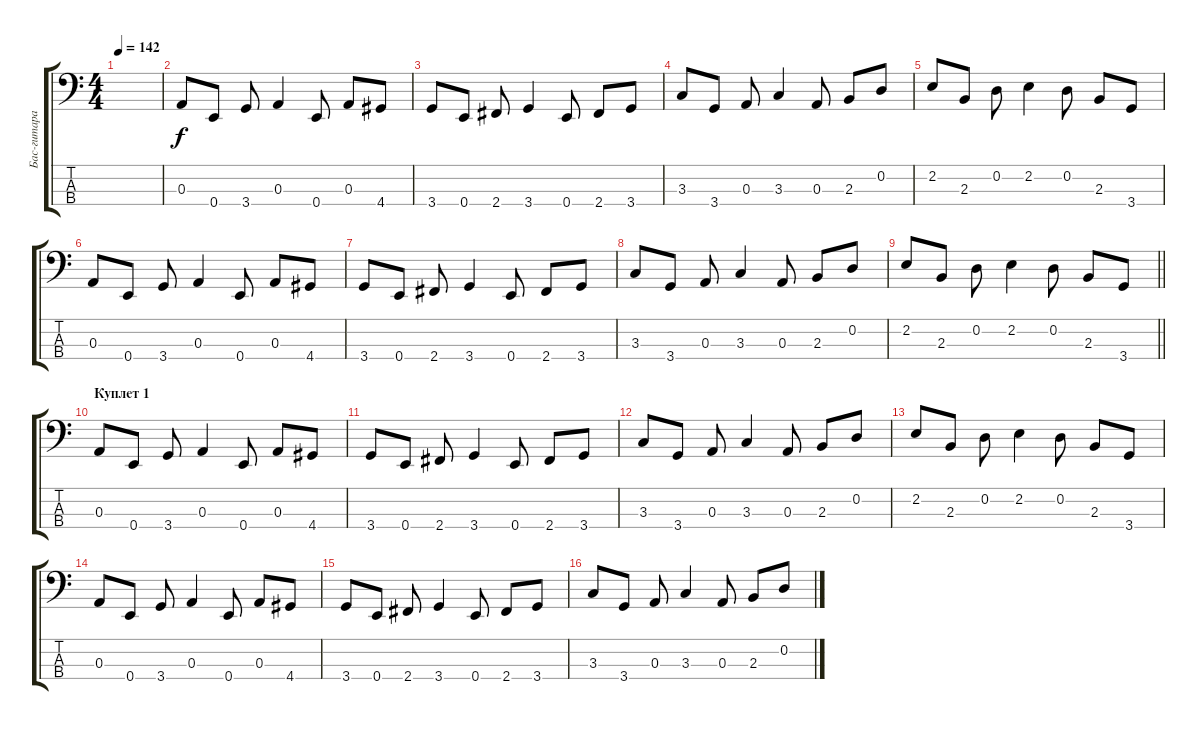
\track ("Бас-гитара" "Бас-гитара") {instrument electricbassfinger}
\staff {score tabs}
\tuning (G2 D2 A1 E1) {hide}
\ts (4 4)
\tempo 142
\clef f4
\ks c
|
0.3.8 0.4.8 3.4.8 0.3.4 0.4.8 0.3.8 4.4.8 |
3.4.8 0.4.8 2.4.8 3.4.4 0.4.8 2.4.8 3.4.8 |
3.3.8 3.4.8 0.3.8 3.3.4 0.3.8 2.3.8 0.2.8 |
2.2.8 2.3.8 0.2.8 2.2.4 0.2.8 2.3.8 3.4.8 |
0.3.8 0.4.8 3.4.8 0.3.4 0.4.8 0.3.8 4.4.8 |
3.4.8 0.4.8 2.4.8 3.4.4 0.4.8 2.4.8 3.4.8 |
3.3.8 3.4.8 0.3.8 3.3.4 0.3.8 2.3.8 0.2.8 |
\barLineRight lightlight
2.2.8 2.3.8 0.2.8 2.2.4 0.2.8 2.3.8 3.4.8 |
\section ("" "Куплет 1")
0.3.8{volume 14} 0.4.8 3.4.8 0.3.4 0.4.8 0.3.8 4.4.8 |
3.4.8 0.4.8 2.4.8 3.4.4 0.4.8 2.4.8 3.4.8 |
3.3.8 3.4.8 0.3.8 3.3.4 0.3.8 2.3.8 0.2.8 |
2.2.8 2.3.8 0.2.8 2.2.4 0.2.8 2.3.8 3.4.8 |
0.3.8 0.4.8 3.4.8 0.3.4 0.4.8 0.3.8 4.4.8 |
3.4.8 0.4.8 2.4.8 3.4.4 0.4.8 2.4.8 3.4.8 |
3.3.8 3.4.8 0.3.8 3.3.4 0.3.8 2.3.8 0.2.8
